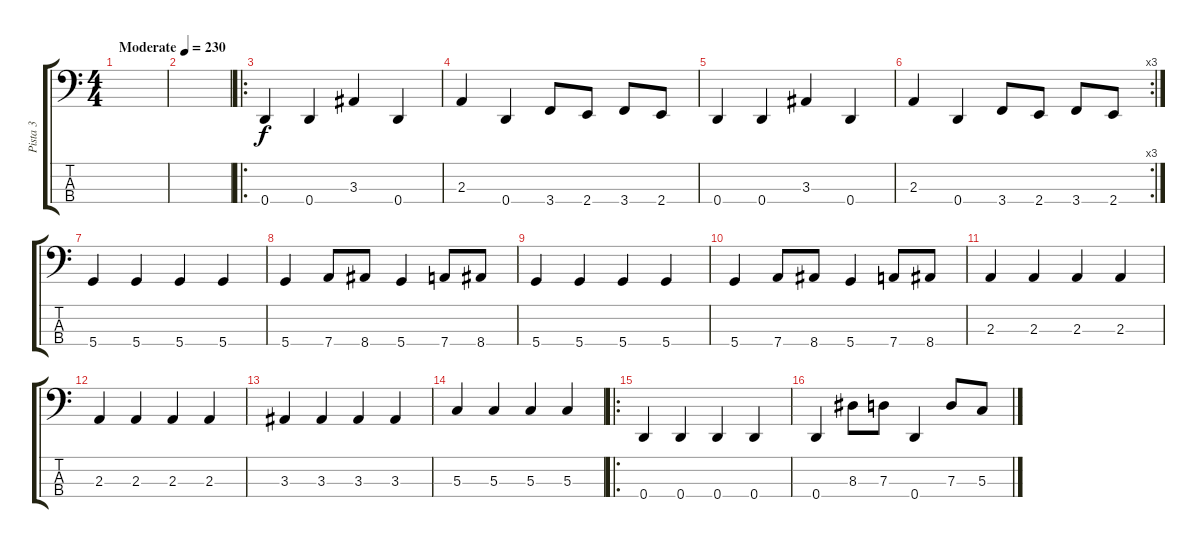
\track ("Pista 3" "Pista 3") {instrument electricbassfinger}
\staff {score tabs}
\tuning (F2 C2 G1 D1) {hide}
\ts (4 4)
\tempo (230 "Moderate")
\clef f4
\ks c
|
|
\ro
0.4.4 0.4.4 3.3.4 0.4.4 |
2.3.4 0.4.4 3.4.8 2.4.8 3.4.8 2.4.8 |
0.4.4 0.4.4 3.3.4 0.4.4 |
\rc 3
2.3.4 0.4.4 3.4.8 2.4.8 3.4.8 2.4.8 |
5.4.4 5.4.4 5.4.4 5.4.4 |
5.4.4 7.4.8 8.4.8 5.4.4 7.4.8 8.4.8 |
5.4.4 5.4.4 5.4.4 5.4.4 |
5.4.4 7.4.8 8.4.8 5.4.4 7.4.8 8.4.8 |
2.3.4 2.3.4 2.3.4 2.3.4 |
2.3.4 2.3.4 2.3.4 2.3.4 |
3.3.4 3.3.4 3.3.4 3.3.4 |
5.3.4 5.3.4 5.3.4 5.3.4 |
\ro
0.4.4 0.4.4 0.4.4 0.4.4 |
0.4.4 8.3.8 7.3.8 0.4.4 7.3.8 5.3.8
